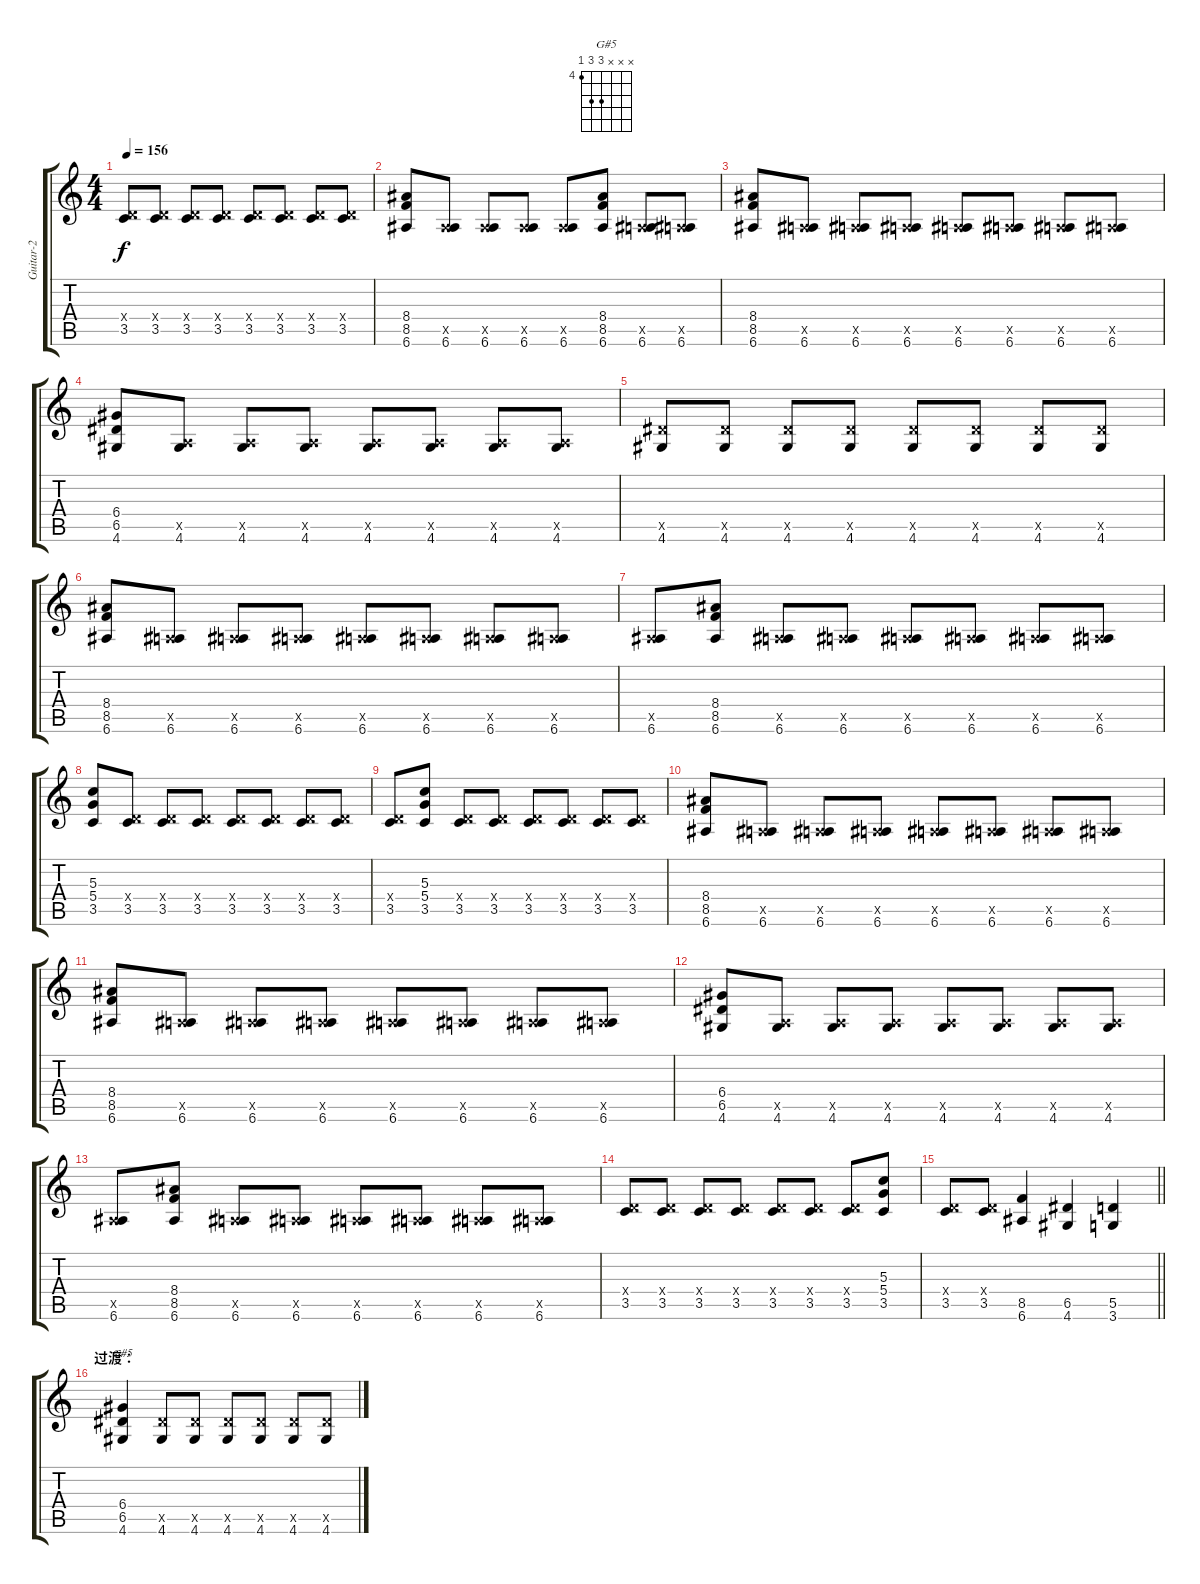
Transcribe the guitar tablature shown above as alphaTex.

\track ("Guitar-2" "Guitar-2") {instrument overdrivenguitar}
\staff {score tabs}
\tuning (E4 B3 G3 D3 A2 E2) {hide}
\chord ("G#5" x x x 6 6 4) {firstfret 4}
\ts (4 4)
\tempo 156
\clef g2
\ks c
(0.4{x} 3.5).8{dy f} (0.4{x} 3.5).8 (0.4{x} 3.5).8 (0.4{x} 3.5).8 (0.4{x} 3.5).8 (0.4{x} 3.5).8 (0.4{x} 3.5).8 (0.4{x} 3.5).8 |
(8.4 8.5 6.6).8 (1.5{x} 6.6).8 (1.5{x} 6.6).8 (1.5{x} 6.6).8 (1.5{x} 6.6).8 (8.4 8.5 6.6).8 (0.5{x} 6.6).8 (0.5{x} 6.6).8 |
(8.4 8.5 6.6).8 (0.5{x} 6.6).8 (0.5{x} 6.6).8 (0.5{x} 6.6).8 (0.5{x} 6.6).8 (0.5{x} 6.6).8 (0.5{x} 6.6).8 (0.5{x} 6.6).8 |
(6.4 6.5 4.6).8 (0.5{x} 4.6).8 (0.5{x} 4.6).8 (0.5{x} 4.6).8 (0.5{x} 4.6).8 (0.5{x} 4.6).8 (0.5{x} 4.6).8 (0.5{x} 4.6).8 |
(6.5{x} 4.6).8 (6.5{x} 4.6).8 (6.5{x} 4.6).8 (6.5{x} 4.6).8 (6.5{x} 4.6).8 (6.5{x} 4.6).8 (6.5{x} 4.6).8 (6.5{x} 4.6).8 |
(8.4 8.5 6.6).8 (0.5{x} 6.6).8 (0.5{x} 6.6).8 (0.5{x} 6.6).8 (0.5{x} 6.6).8 (0.5{x} 6.6).8 (0.5{x} 6.6).8 (0.5{x} 6.6).8 |
(0.5{x} 6.6).8 (8.4 8.5 6.6).8 (0.5{x} 6.6).8 (0.5{x} 6.6).8 (0.5{x} 6.6).8 (0.5{x} 6.6).8 (0.5{x} 6.6).8 (0.5{x} 6.6).8 |
(5.3 5.4 3.5).8 (0.4{x} 3.5).8 (0.4{x} 3.5).8 (0.4{x} 3.5).8 (0.4{x} 3.5).8 (0.4{x} 3.5).8 (0.4{x} 3.5).8 (0.4{x} 3.5).8 |
(0.4{x} 3.5).8 (5.3 5.4 3.5).8 (0.4{x} 3.5).8 (0.4{x} 3.5).8 (0.4{x} 3.5).8 (0.4{x} 3.5).8 (0.4{x} 3.5).8 (0.4{x} 3.5).8 |
(8.4 8.5 6.6).8 (0.5{x} 6.6).8 (0.5{x} 6.6).8 (0.5{x} 6.6).8 (0.5{x} 6.6).8 (0.5{x} 6.6).8 (0.5{x} 6.6).8 (0.5{x} 6.6).8 |
(8.4 8.5 6.6).8 (0.5{x} 6.6).8 (0.5{x} 6.6).8 (0.5{x} 6.6).8 (0.5{x} 6.6).8 (0.5{x} 6.6).8 (0.5{x} 6.6).8 (0.5{x} 6.6).8 |
(6.4 6.5 4.6).8 (0.5{x} 4.6).8 (0.5{x} 4.6).8 (0.5{x} 4.6).8 (0.5{x} 4.6).8 (0.5{x} 4.6).8 (0.5{x} 4.6).8 (0.5{x} 4.6).8 |
(0.5{x} 6.6).8 (8.4 8.5 6.6).8 (0.5{x} 6.6).8 (0.5{x} 6.6).8 (0.5{x} 6.6).8 (0.5{x} 6.6).8 (0.5{x} 6.6).8 (0.5{x} 6.6).8 |
(0.4{x} 3.5).8 (0.4{x} 3.5).8 (0.4{x} 3.5).8 (0.4{x} 3.5).8 (0.4{x} 3.5).8 (0.4{x} 3.5).8 (0.4{x} 3.5).8 (5.3 5.4 3.5).8 |
\barLineRight lightlight
(0.4{x} 3.5).8 (0.4{x} 3.5).8 (8.5 6.6).4 (6.5 4.6).4 (5.5 3.6).4 |
\section ("" "过渡：")
(6.4 6.5 4.6).4{ch "G#5"} (6.5{x} 4.6).8 (6.5{x} 4.6).8 (6.5{x} 4.6).8 (6.5{x} 4.6).8 (6.5{x} 4.6).8 (6.5{x} 4.6).8
